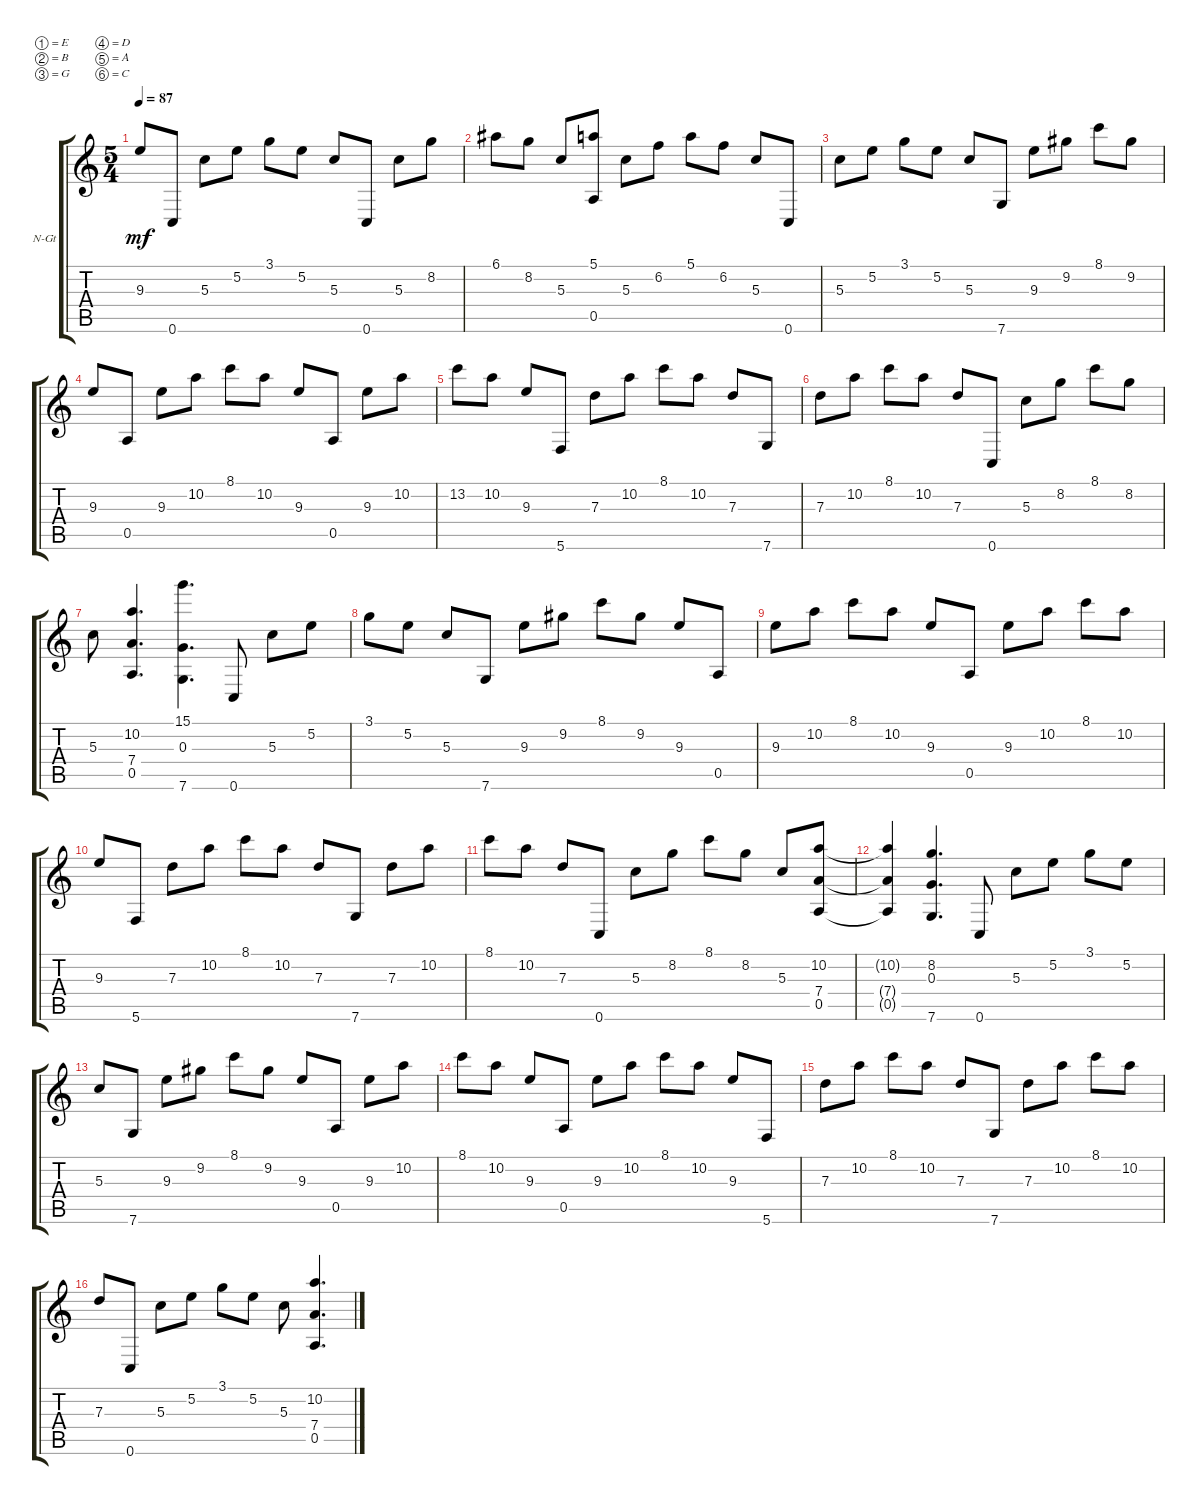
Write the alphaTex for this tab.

\defaultSystemsLayout 4
\bracketExtendMode groupsimilarinstruments
\firstSystemTrackNameOrientation horizontal
\otherSystemsTrackNameOrientation horizontal
\track ("Background music" "N-Gt") {instrument acousticgrandpiano}
\staff {score tabs}
\tuning (E4 B3 G3 D3 A2 C2)
\displaytranspose 12
\ts (5 4)
\tempo 87
\clef g2
\ks c
9.3.8{dy mf} 0.6.8 5.3.8 5.2.8 3.1.8 5.2.8 5.3.8 0.6.8 5.3.8 8.2.8 |
6.1.8 8.2.8 5.3.8 (5.1 0.5).8 5.3.8 6.2.8 5.1.8 6.2.8 5.3.8 0.6.8 |
5.3.8 5.2.8 3.1.8 5.2.8 5.3.8 7.6.8 9.3.8 9.2.8 8.1.8 9.2.8 |
9.3.8 0.5.8 9.3.8 10.2.8 8.1.8 10.2.8 9.3.8 0.5.8 9.3.8 10.2.8 |
13.2.8 10.2.8 9.3.8 5.6.8 7.3.8 10.2.8 8.1.8 10.2.8 7.3.8 7.6.8 |
7.3.8 10.2.8 8.1.8 10.2.8 7.3.8 0.6.8 5.3.8 8.2.8 8.1.8 8.2.8 |
5.3.8 (0.5 10.2 7.4).4{d} (0.3 7.6 15.1).4{d} 0.6.8 5.3.8 5.2.8 |
3.1.8 5.2.8 5.3.8 7.6.8 9.3.8 9.2.8 8.1.8 9.2.8 9.3.8 0.5.8 |
9.3.8 10.2.8 8.1.8 10.2.8 9.3.8 0.5.8 9.3.8 10.2.8 8.1.8 10.2.8 |
9.3.8 5.6.8 7.3.8 10.2.8 8.1.8 10.2.8 7.3.8 7.6.8 7.3.8 10.2.8 |
8.1.8 10.2.8 7.3.8 0.6.8 5.3.8 8.2.8 8.1.8 8.2.8 5.3.8 (0.5 10.2 7.4).8 |
(0.5{t} 10.2{t} 7.4{t}).4 (8.2 0.3 7.6).4{d} 0.6.8 5.3.8 5.2.8 3.1.8 5.2.8 |
5.3.8 7.6.8 9.3.8 9.2.8 8.1.8 9.2.8 9.3.8 0.5.8 9.3.8 10.2.8 |
8.1.8 10.2.8 9.3.8 0.5.8 9.3.8 10.2.8 8.1.8 10.2.8 9.3.8 5.6.8 |
7.3.8 10.2.8 8.1.8 10.2.8 7.3.8 7.6.8 7.3.8 10.2.8 8.1.8 10.2.8 |
7.3.8 0.6.8 5.3.8 5.2.8 3.1.8 5.2.8 5.3.8 (0.5 10.2 7.4).4{d}
